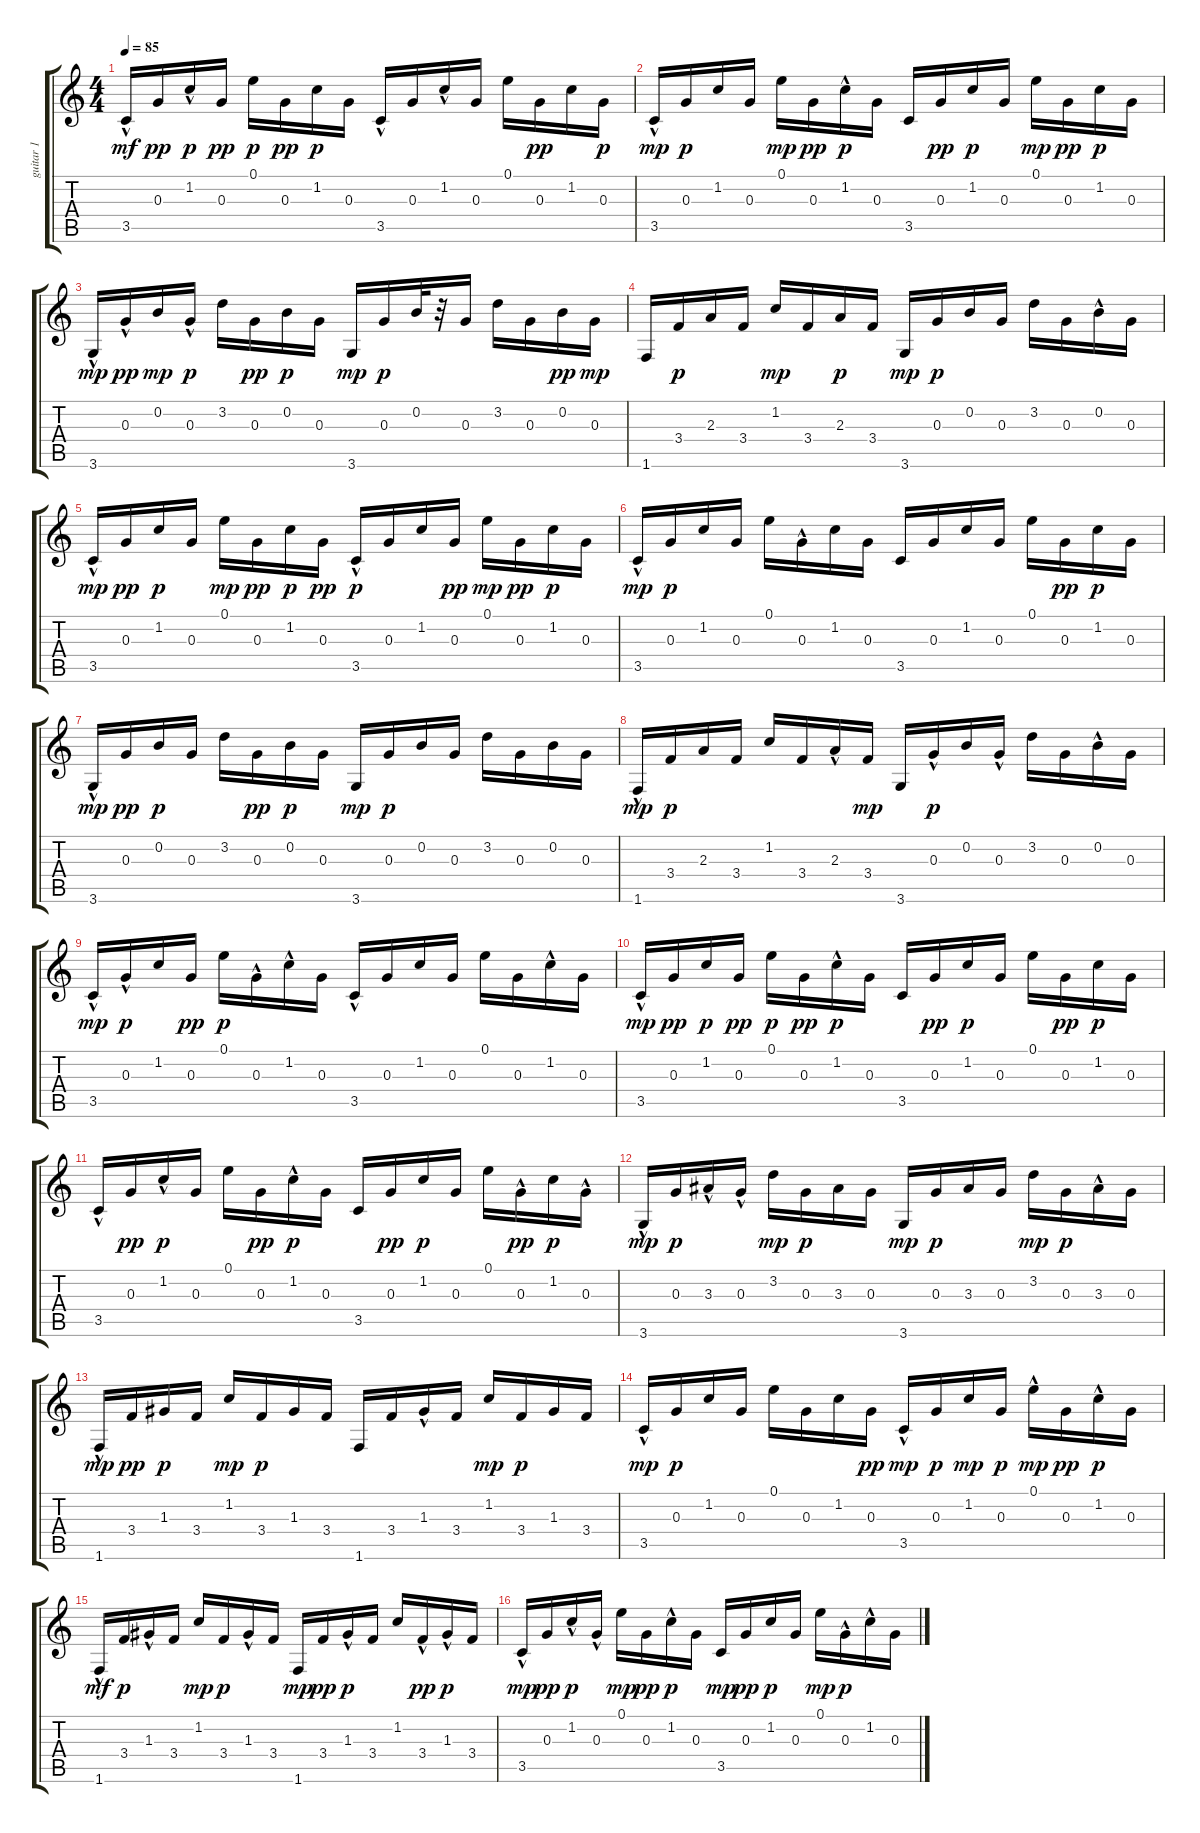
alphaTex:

\track ("guitar 1" "guitar 1") {instrument acousticguitarnylon}
\staff {score tabs}
\tuning (E4 B3 G3 D3 A2 E2) {hide}
\ts (4 4)
\tempo 85
\clef g2
\ks c
3.5{hac}.16{dy mf} 0.3.16{dy pp} 1.2{hac}.16{dy p} 0.3.16{dy pp} 0.1.16{dy p} 0.3.16{dy pp} 1.2.16{dy p} 0.3.16 3.5{hac}.16 0.3.16 1.2{hac}.16 0.3.16 0.1.16 0.3.16{dy pp} 1.2.16 0.3.16{dy p} |
3.5{hac}.16{dy mp} 0.3.16{dy p} 1.2.16 0.3.16 0.1.16{dy mp} 0.3.16{dy pp} 1.2{hac}.16{dy p} 0.3.16 3.5.16 0.3.16{dy pp} 1.2.16{dy p} 0.3.16 0.1.16{dy mp} 0.3.16{dy pp} 1.2.16{dy p} 0.3.16 |
3.6{hac}.16{dy mp} 0.3{hac}.16{dy pp} 0.2.16{dy mp} 0.3{hac}.16{dy p} 3.2.16 0.3.16{dy pp} 0.2.16{dy p} 0.3.16 3.6.16{dy mp} 0.3.16{dy p} 0.2.32 r.32 0.3.16 3.2.16 0.3.16 0.2.16{dy pp} 0.3.16{dy mp} |
1.6.16 3.4.16{dy p} 2.3.16 3.4.16 1.2.16{dy mp} 3.4.16 2.3.16{dy p} 3.4.16 3.6.16{dy mp} 0.3.16{dy p} 0.2.16 0.3.16 3.2.16 0.3.16 0.2{hac}.16 0.3.16 |
3.5{hac}.16{dy mp} 0.3.16{dy pp} 1.2.16{dy p} 0.3.16 0.1.16{dy mp} 0.3.16{dy pp} 1.2.16{dy p} 0.3.16{dy pp} 3.5{hac}.16{dy p} 0.3.16 1.2.16 0.3.16{dy pp} 0.1.16{dy mp} 0.3.16{dy pp} 1.2.16{dy p} 0.3.16 |
3.5{hac}.16{dy mp} 0.3.16{dy p} 1.2.16 0.3.16 0.1.16 0.3{hac}.16 1.2.16 0.3.16 3.5.16 0.3.16 1.2.16 0.3.16 0.1.16 0.3.16{dy pp} 1.2.16{dy p} 0.3.16 |
3.6{hac}.16{dy mp} 0.3.16{dy pp} 0.2.16{dy p} 0.3.16 3.2.16 0.3.16{dy pp} 0.2.16{dy p} 0.3.16 3.6.16{dy mp} 0.3.16{dy p} 0.2.16 0.3.16 3.2.16 0.3.16 0.2.16 0.3.16 |
1.6{hac}.16{dy mp} 3.4.16{dy p} 2.3.16 3.4.16 1.2.16 3.4.16 2.3{hac}.16 3.4.16{dy mp} 3.6.16 0.3{hac}.16{dy p} 0.2.16 0.3{hac}.16 3.2.16 0.3.16 0.2{hac}.16 0.3.16 |
3.5{hac}.16{dy mp} 0.3{hac}.16{dy p} 1.2.16 0.3.16{dy pp} 0.1.16{dy p} 0.3{hac}.16 1.2{hac}.16 0.3.16 3.5{hac}.16 0.3.16 1.2.16 0.3.16 0.1.16 0.3.16 1.2{hac}.16 0.3.16 |
3.5{hac}.16{dy mp} 0.3.16{dy pp} 1.2.16{dy p} 0.3.16{dy pp} 0.1.16{dy p} 0.3.16{dy pp} 1.2{hac}.16{dy p} 0.3.16 3.5.16 0.3.16{dy pp} 1.2.16{dy p} 0.3.16 0.1.16 0.3.16{dy pp} 1.2.16{dy p} 0.3.16 |
3.5{hac}.16 0.3.16{dy pp} 1.2{hac}.16{dy p} 0.3.16 0.1.16 0.3.16{dy pp} 1.2{hac}.16{dy p} 0.3.16 3.5.16 0.3.16{dy pp} 1.2.16{dy p} 0.3.16 0.1.16 0.3{hac}.16{dy pp} 1.2.16{dy p} 0.3{hac}.16 |
3.6{hac}.16{dy mp} 0.3.16{dy p} 3.3{hac}.16 0.3{hac}.16 3.2.16{dy mp} 0.3.16{dy p} 3.3.16 0.3.16 3.6.16{dy mp} 0.3.16{dy p} 3.3.16 0.3.16 3.2.16{dy mp} 0.3.16{dy p} 3.3{hac}.16 0.3.16 |
1.6{hac}.16{dy mp} 3.4.16{dy pp} 1.3.16{dy p} 3.4.16 1.2.16{dy mp} 3.4.16{dy p} 1.3.16 3.4.16 1.6.16 3.4.16 1.3{hac}.16 3.4.16 1.2.16{dy mp} 3.4.16{dy p} 1.3.16 3.4.16 |
3.5{hac}.16{dy mp} 0.3.16{dy p} 1.2.16 0.3.16 0.1.16 0.3.16 1.2.16 0.3.16{dy pp} 3.5{hac}.16{dy mp} 0.3.16{dy p} 1.2.16{dy mp} 0.3.16{dy p} 0.1{hac}.16{dy mp} 0.3.16{dy pp} 1.2{hac}.16{dy p} 0.3.16 |
1.6{hac}.16{dy mf} 3.4.16{dy p} 1.3{hac}.16 3.4.16 1.2.16{dy mp} 3.4.16{dy p} 1.3{hac}.16 3.4.16 1.6.16{dy mp} 3.4.16{dy pp} 1.3{hac}.16{dy p} 3.4.16 1.2.16 3.4{hac}.16{dy pp} 1.3{hac}.16{dy p} 3.4.16 |
3.5{hac}.16{dy mp} 0.3.16{dy pp} 1.2{hac}.16{dy p} 0.3{hac}.16 0.1.16{dy mp} 0.3.16{dy pp} 1.2{hac}.16{dy p} 0.3.16 3.5.16{dy mp} 0.3.16{dy pp} 1.2.16{dy p} 0.3.16 0.1.16{dy mp} 0.3{hac}.16{dy p} 1.2{hac}.16 0.3.16
